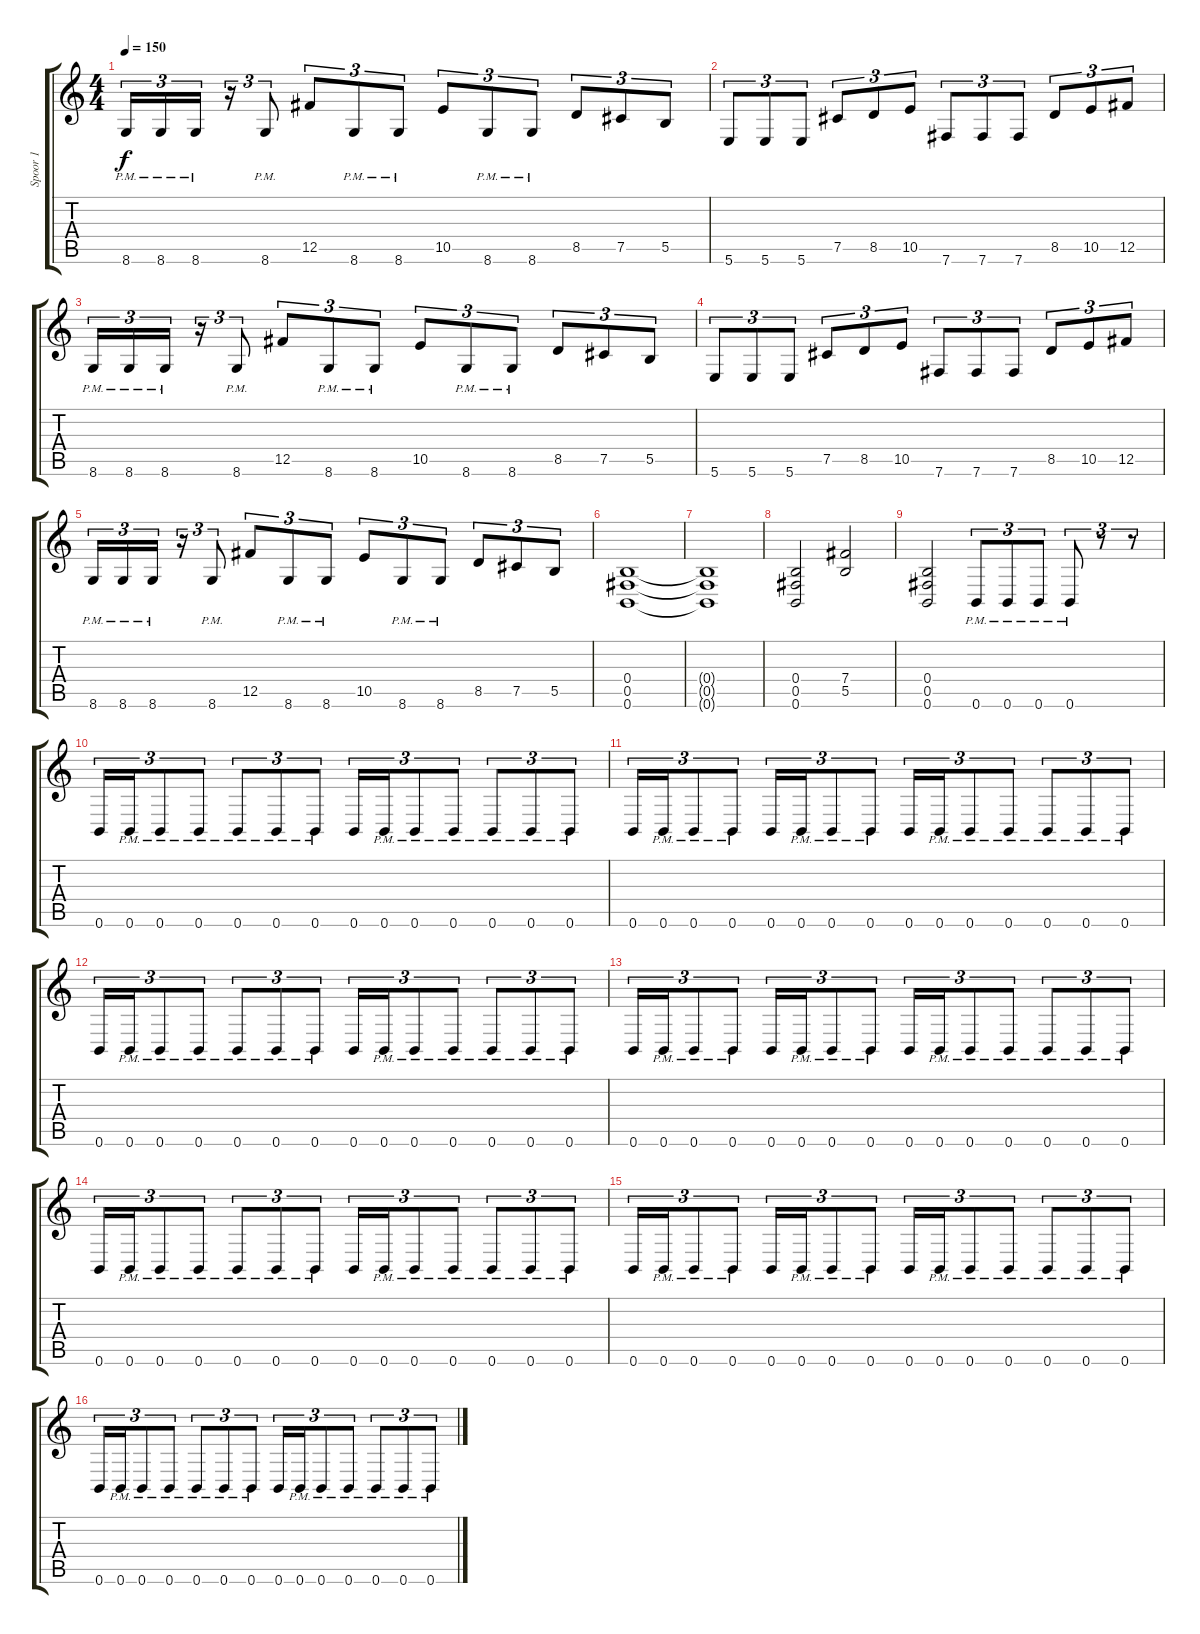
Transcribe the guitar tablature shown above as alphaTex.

\track ("Spoor 1" "Spoor 1") {instrument distortionguitar}
\staff {score tabs}
\tuning (Db4 Ab3 E3 B2 Gb2 B1) {hide}
\ts (4 4)
\tempo 150
\clef g2
\ks c
8.6{pm}.16{tu (3 2) dy f} 8.6{pm}.16{tu (3 2)} 8.6{pm}.16{tu (3 2)} r.16{tu (3 2)} 8.6{pm}.8{tu (3 2)} 12.5.8{tu (3 2)} 8.6{pm}.8{tu (3 2)} 8.6{pm}.8{tu (3 2)} 10.5.8{tu (3 2)} 8.6{pm}.8{tu (3 2)} 8.6{pm}.8{tu (3 2)} 8.5.8{tu (3 2)} 7.5.8{tu (3 2)} 5.5.8{tu (3 2)} |
5.6.8{tu (3 2)} 5.6.8{tu (3 2)} 5.6.8{tu (3 2)} 7.5.8{tu (3 2)} 8.5.8{tu (3 2)} 10.5.8{tu (3 2)} 7.6.8{tu (3 2)} 7.6.8{tu (3 2)} 7.6.8{tu (3 2)} 8.5.8{tu (3 2)} 10.5.8{tu (3 2)} 12.5.8{tu (3 2)} |
8.6{pm}.16{tu (3 2)} 8.6{pm}.16{tu (3 2)} 8.6{pm}.16{tu (3 2)} r.16{tu (3 2)} 8.6{pm}.8{tu (3 2)} 12.5.8{tu (3 2)} 8.6{pm}.8{tu (3 2)} 8.6{pm}.8{tu (3 2)} 10.5.8{tu (3 2)} 8.6{pm}.8{tu (3 2)} 8.6{pm}.8{tu (3 2)} 8.5.8{tu (3 2)} 7.5.8{tu (3 2)} 5.5.8{tu (3 2)} |
5.6.8{tu (3 2)} 5.6.8{tu (3 2)} 5.6.8{tu (3 2)} 7.5.8{tu (3 2)} 8.5.8{tu (3 2)} 10.5.8{tu (3 2)} 7.6.8{tu (3 2)} 7.6.8{tu (3 2)} 7.6.8{tu (3 2)} 8.5.8{tu (3 2)} 10.5.8{tu (3 2)} 12.5.8{tu (3 2)} |
8.6{pm}.16{tu (3 2)} 8.6{pm}.16{tu (3 2)} 8.6{pm}.16{tu (3 2)} r.16{tu (3 2)} 8.6{pm}.8{tu (3 2)} 12.5.8{tu (3 2)} 8.6{pm}.8{tu (3 2)} 8.6{pm}.8{tu (3 2)} 10.5.8{tu (3 2)} 8.6{pm}.8{tu (3 2)} 8.6{pm}.8{tu (3 2)} 8.5.8{tu (3 2)} 7.5.8{tu (3 2)} 5.5.8{tu (3 2)} |
(0.4 0.5 0.6).1 |
(0.4{t} 0.5{t} 0.6{t}).1 |
(0.4 0.5 0.6).2 (7.4 5.5).2 |
(0.4 0.5 0.6).2 0.6{pm}.8{tu (3 2)} 0.6{pm}.8{tu (3 2)} 0.6{pm}.8{tu (3 2)} 0.6{pm}.8{tu (3 2)} r.8{tu (3 2)} r.8{tu (3 2)} |
0.6.16{tu (3 2)} 0.6{pm}.16{tu (3 2)} 0.6{pm}.8{tu (3 2)} 0.6{pm}.8{tu (3 2)} 0.6{pm}.8{tu (3 2)} 0.6{pm}.8{tu (3 2)} 0.6{pm}.8{tu (3 2)} 0.6.16{tu (3 2)} 0.6{pm}.16{tu (3 2)} 0.6{pm}.8{tu (3 2)} 0.6{pm}.8{tu (3 2)} 0.6{pm}.8{tu (3 2)} 0.6{pm}.8{tu (3 2)} 0.6{pm}.8{tu (3 2)} |
0.6.16{tu (3 2)} 0.6{pm}.16{tu (3 2)} 0.6{pm}.8{tu (3 2)} 0.6{pm}.8{tu (3 2)} 0.6.16{tu (3 2)} 0.6{pm}.16{tu (3 2)} 0.6{pm}.8{tu (3 2)} 0.6{pm}.8{tu (3 2)} 0.6.16{tu (3 2)} 0.6{pm}.16{tu (3 2)} 0.6{pm}.8{tu (3 2)} 0.6{pm}.8{tu (3 2)} 0.6{pm}.8{tu (3 2)} 0.6{pm}.8{tu (3 2)} 0.6{pm}.8{tu (3 2)} |
0.6.16{tu (3 2)} 0.6{pm}.16{tu (3 2)} 0.6{pm}.8{tu (3 2)} 0.6{pm}.8{tu (3 2)} 0.6{pm}.8{tu (3 2)} 0.6{pm}.8{tu (3 2)} 0.6{pm}.8{tu (3 2)} 0.6.16{tu (3 2)} 0.6{pm}.16{tu (3 2)} 0.6{pm}.8{tu (3 2)} 0.6{pm}.8{tu (3 2)} 0.6{pm}.8{tu (3 2)} 0.6{pm}.8{tu (3 2)} 0.6{pm}.8{tu (3 2)} |
0.6.16{tu (3 2)} 0.6{pm}.16{tu (3 2)} 0.6{pm}.8{tu (3 2)} 0.6{pm}.8{tu (3 2)} 0.6.16{tu (3 2)} 0.6{pm}.16{tu (3 2)} 0.6{pm}.8{tu (3 2)} 0.6{pm}.8{tu (3 2)} 0.6.16{tu (3 2)} 0.6{pm}.16{tu (3 2)} 0.6{pm}.8{tu (3 2)} 0.6{pm}.8{tu (3 2)} 0.6{pm}.8{tu (3 2)} 0.6{pm}.8{tu (3 2)} 0.6{pm}.8{tu (3 2)} |
0.6.16{tu (3 2)} 0.6{pm}.16{tu (3 2)} 0.6{pm}.8{tu (3 2)} 0.6{pm}.8{tu (3 2)} 0.6{pm}.8{tu (3 2)} 0.6{pm}.8{tu (3 2)} 0.6{pm}.8{tu (3 2)} 0.6.16{tu (3 2)} 0.6{pm}.16{tu (3 2)} 0.6{pm}.8{tu (3 2)} 0.6{pm}.8{tu (3 2)} 0.6{pm}.8{tu (3 2)} 0.6{pm}.8{tu (3 2)} 0.6{pm}.8{tu (3 2)} |
0.6.16{tu (3 2)} 0.6{pm}.16{tu (3 2)} 0.6{pm}.8{tu (3 2)} 0.6{pm}.8{tu (3 2)} 0.6.16{tu (3 2)} 0.6{pm}.16{tu (3 2)} 0.6{pm}.8{tu (3 2)} 0.6{pm}.8{tu (3 2)} 0.6.16{tu (3 2)} 0.6{pm}.16{tu (3 2)} 0.6{pm}.8{tu (3 2)} 0.6{pm}.8{tu (3 2)} 0.6{pm}.8{tu (3 2)} 0.6{pm}.8{tu (3 2)} 0.6{pm}.8{tu (3 2)} |
0.6.16{tu (3 2)} 0.6{pm}.16{tu (3 2)} 0.6{pm}.8{tu (3 2)} 0.6{pm}.8{tu (3 2)} 0.6{pm}.8{tu (3 2)} 0.6{pm}.8{tu (3 2)} 0.6{pm}.8{tu (3 2)} 0.6.16{tu (3 2)} 0.6{pm}.16{tu (3 2)} 0.6{pm}.8{tu (3 2)} 0.6{pm}.8{tu (3 2)} 0.6{pm}.8{tu (3 2)} 0.6{pm}.8{tu (3 2)} 0.6{pm}.8{tu (3 2)}
